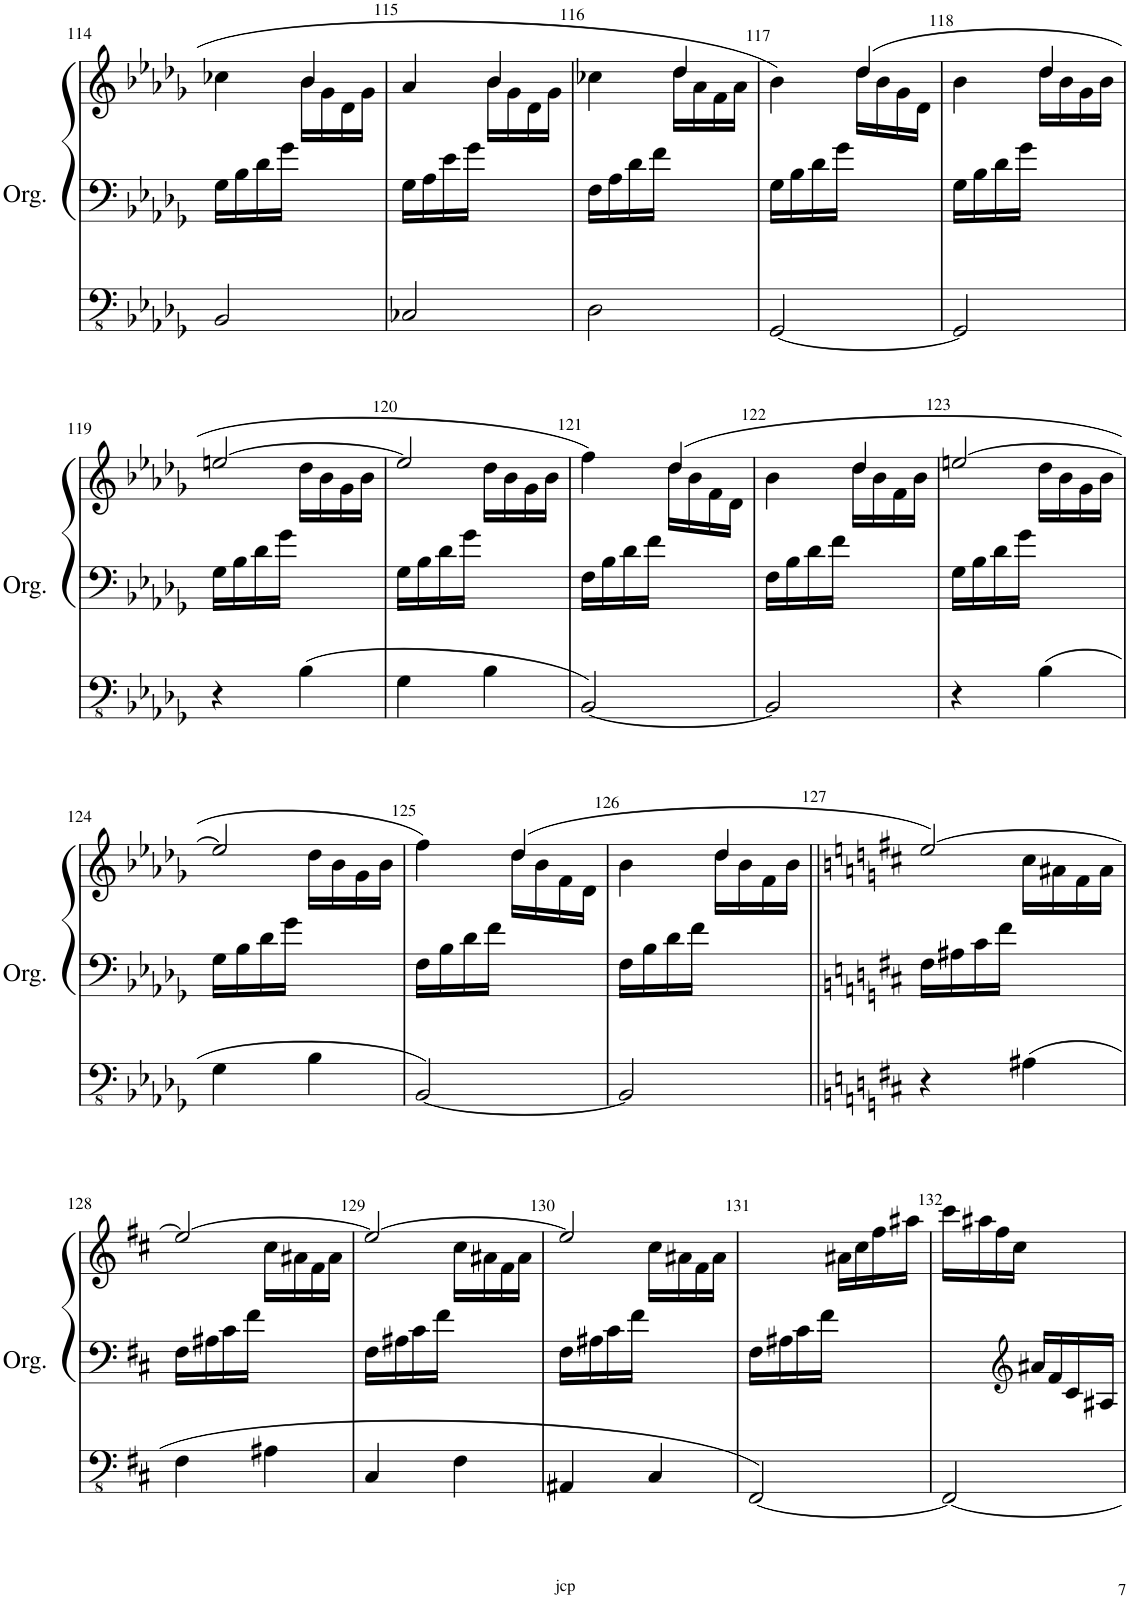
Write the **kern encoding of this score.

**kern	**kern	**kern
*part1	*part1	*part1
*staff3	*staff2	*staff1
*I"Orgue à tuyaux	*	*
*I'Org.	*	*
!!LO:PB:g=z
*clefFv4	*clefF4	*clefG2
*k[b-e-a-d-g-]	*k[b-e-a-d-g-]	*k[b-e-a-d-g-]
*M2/4	*M2/4	*M2/4
=114	=114	=114
*	*	*^
2BBB-/	16G-\LL	4cc-X\	4ryy
.	16B-\	.	.
.	16d-\	.	.
.	16g-\JJ	.	.
.	4ryy	4b-/	16b-\LL
.	.	.	16g-\
.	.	.	16d-\
.	.	.	16g-\JJ
=115	=115	=115	=115
2CC-X/	16G-\LL	4a-/	4ryy
.	16A-\	.	.
.	16e-\	.	.
.	16g-\JJ	.	.
.	4ryy	4b-/	16b-\LL
.	.	.	16g-\
.	.	.	16d-\
.	.	.	16g-\JJ
=116	=116	=116	=116
2DD-\	16F\LL	4cc-X\	4ryy
.	16A-\	.	.
.	16d-\	.	.
.	16f\JJ	.	.
.	4ryy	4dd-/	16dd-\LL
.	.	.	16a-\
.	.	.	16f\
.	.	.	16a-\JJ
=117	=117	=117	=117
[2GGG-/	16G-\LL	4b-\	4ryy
.	16B-\	.	.
.	16d-\	.	.
.	16g-\JJ	.	.
.	4ryy	(4dd-/	16dd-\LL
.	.	.	16b-\
.	.	.	16g-\
.	.	.	16d-\JJ
=118	=118	=118	=118
2GGG-/]	16G-\LL	4b-\	4ryy
.	16B-\	.	.
.	16d-\	.	.
.	16g-\JJ	.	.
.	4ryy	4dd-/	16dd-\LL
.	.	.	16b-\
.	.	.	16g-\
.	.	.	16b-\JJ
!!LO:LB:g=z	!!
=119	=119	=119	=119
4r	16G-\LL	[2een/	4ryy
.	16B-\	.	.
.	16d-\	.	.
.	16g-\JJ	.	.
4BB-\	4ryy	.	16dd-\LL
.	.	.	16b-\
.	.	.	16g-\
.	.	.	16b-\JJ
=120	=120	=120	=120
4GG-\	16G-\LL	2ee/]	4ryy
.	16B-\	.	.
.	16d-\	.	.
.	16g-\JJ	.	.
4BB-\	4ryy	.	16dd-\LL
.	.	.	16b-\
.	.	.	16g-\
.	.	.	16b-\JJ
=121	=121	=121	=121
[2BBB-/	16F\LL	4ff\)	4ryy
.	16B-\	.	.
.	16d-\	.	.
.	16f\JJ	.	.
.	4ryy	(4dd-/	16dd-\LL
.	.	.	16b-\
.	.	.	16f\
.	.	.	16d-\JJ
=122	=122	=122	=122
2BBB-/]	16F\LL	4b-\	4ryy
.	16B-\	.	.
.	16d-\	.	.
.	16f\JJ	.	.
.	4ryy	4dd-/	16dd-\LL
.	.	.	16b-\
.	.	.	16f\
.	.	.	16b-\JJ
=123	=123	=123	=123
4r	16G-\LL	[2een/	4ryy
.	16B-\	.	.
.	16d-\	.	.
.	16g-\JJ	.	.
4BB-\	4ryy	.	16dd-\LL
.	.	.	16b-\
.	.	.	16g-\
.	.	.	16b-\JJ
!!LO:LB:g=z	!!
=124	=124	=124	=124
4GG-\	16G-\LL	2ee/]	4ryy
.	16B-\	.	.
.	16d-\	.	.
.	16g-\JJ	.	.
4BB-\	4ryy	.	16dd-\LL
.	.	.	16b-\
.	.	.	16g-\
.	.	.	16b-\JJ
=125	=125	=125	=125
[2BBB-/	16F\LL	4ff\)	4ryy
.	16B-\	.	.
.	16d-\	.	.
.	16f\JJ	.	.
.	4ryy	(4dd-/	16dd-\LL
.	.	.	16b-\
.	.	.	16f\
.	.	.	16d-\JJ
=126	=126	=126	=126
2BBB-/]	16F\LL	4b-\	4ryy
.	16B-\	.	.
.	16d-\	.	.
.	16f\JJ	.	.
.	4ryy	4dd-/	16dd-\LL
.	.	.	16b-\
.	.	.	16f\
.	.	.	16b-\JJ
=127||	=127||	=127||	=127||
*k[f#c#]	*k[f#c#]	*k[f#c#]	*
4r	16F#\LL	[2ee/)	4ryy
.	16A#X\	.	.
.	16c#\	.	.
.	16f#\JJ	.	.
4AA#X\	4ryy	.	16cc#\LL
.	.	.	16a#X\
.	.	.	16f#\
.	.	.	16a#\JJ
!!LO:LB:g=z	!!
=128	=128	=128	=128
4FF#\	16F#\LL	2ee/_	4ryy
.	16A#X\	.	.
.	16c#\	.	.
.	16f#\JJ	.	.
4AA#X\	4ryy	.	16cc#\LL
.	.	.	16a#X\
.	.	.	16f#\
.	.	.	16a#\JJ
=129	=129	=129	=129
4CC#/	16F#\LL	2ee/_	4ryy
.	16A#X\	.	.
.	16c#\	.	.
.	16f#\JJ	.	.
4FF#\	4ryy	.	16cc#\LL
.	.	.	16a#X\
.	.	.	16f#\
.	.	.	16a#\JJ
=130	=130	=130	=130
4AAA#X/	16F#\LL	2ee/]	4ryy
.	16A#X\	.	.
.	16c#\	.	.
.	16f#\JJ	.	.
4CC#/	4ryy	.	16cc#\LL
.	.	.	16a#X\
.	.	.	16f#\
.	.	.	16a#\JJ
*	*	*v	*v
=131	=131	=131
[2FFF#/	16F#\LL	4ryy
.	16A#X\	.
.	16c#\	.
.	16f#\JJ	.
.	4ryy	16a#X\LL
.	.	16cc#\
.	.	16ff#\
.	.	16aa#X\JJ
=132	=132	=132
2FFF#/_	4ryy	16ccc#\LL
.	.	16aa#X\
.	.	16ff#\
.	.	16cc#\JJ
*	*clefG2	*
.	16a#X/LL	4ryy
.	16f#/	.
.	16c#/	.
.	16A#X/JJ	.
=	=	=
*-	*-	*-
